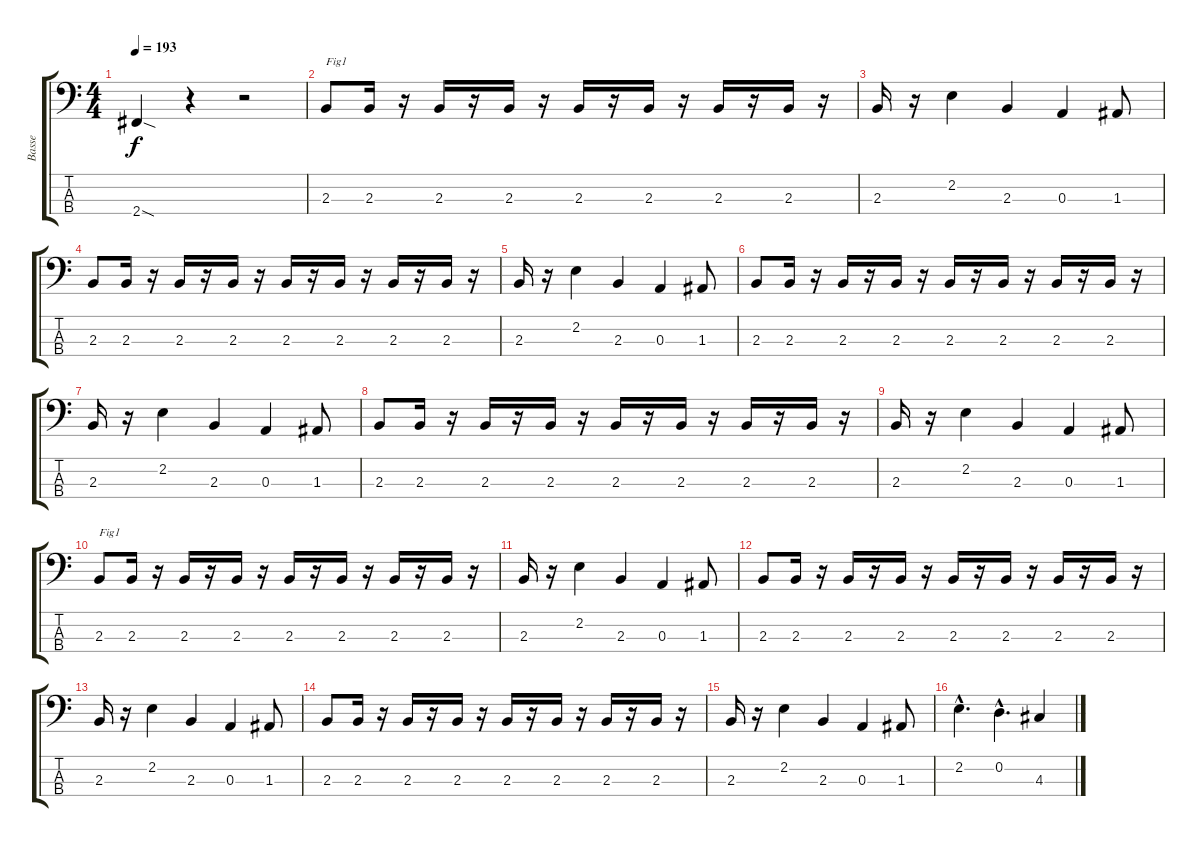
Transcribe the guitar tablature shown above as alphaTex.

\track ("Basse" "Basse") {instrument electricbasspick}
\staff {score tabs}
\tuning (G2 D2 A1 E1) {hide}
\ts (4 4)
\tempo 193
\clef f4
\ks c
2.4{sod}.4{dy f} r.4 r.2 |
2.3.8{txt "Fig1"} 2.3.16 r.16 2.3.16 r.16 2.3.16 r.16 2.3.16 r.16 2.3.16 r.16 2.3.16 r.16 2.3.16 r.16 |
2.3.16 r.16 2.2.4 2.3.4 0.3.4 1.3.8 |
2.3.8 2.3.16 r.16 2.3.16 r.16 2.3.16 r.16 2.3.16 r.16 2.3.16 r.16 2.3.16 r.16 2.3.16 r.16 |
2.3.16 r.16 2.2.4 2.3.4 0.3.4 1.3.8 |
2.3.8 2.3.16 r.16 2.3.16 r.16 2.3.16 r.16 2.3.16 r.16 2.3.16 r.16 2.3.16 r.16 2.3.16 r.16 |
2.3.16 r.16 2.2.4 2.3.4 0.3.4 1.3.8 |
2.3.8 2.3.16 r.16 2.3.16 r.16 2.3.16 r.16 2.3.16 r.16 2.3.16 r.16 2.3.16 r.16 2.3.16 r.16 |
2.3.16 r.16 2.2.4 2.3.4 0.3.4 1.3.8 |
2.3.8{txt "Fig1"} 2.3.16 r.16 2.3.16 r.16 2.3.16 r.16 2.3.16 r.16 2.3.16 r.16 2.3.16 r.16 2.3.16 r.16 |
2.3.16 r.16 2.2.4 2.3.4 0.3.4 1.3.8 |
2.3.8 2.3.16 r.16 2.3.16 r.16 2.3.16 r.16 2.3.16 r.16 2.3.16 r.16 2.3.16 r.16 2.3.16 r.16 |
2.3.16 r.16 2.2.4 2.3.4 0.3.4 1.3.8 |
2.3.8 2.3.16 r.16 2.3.16 r.16 2.3.16 r.16 2.3.16 r.16 2.3.16 r.16 2.3.16 r.16 2.3.16 r.16 |
2.3.16 r.16 2.2.4 2.3.4 0.3.4 1.3.8 |
2.2{hac}.4{d} 0.2{hac}.4{d} 4.3.4
